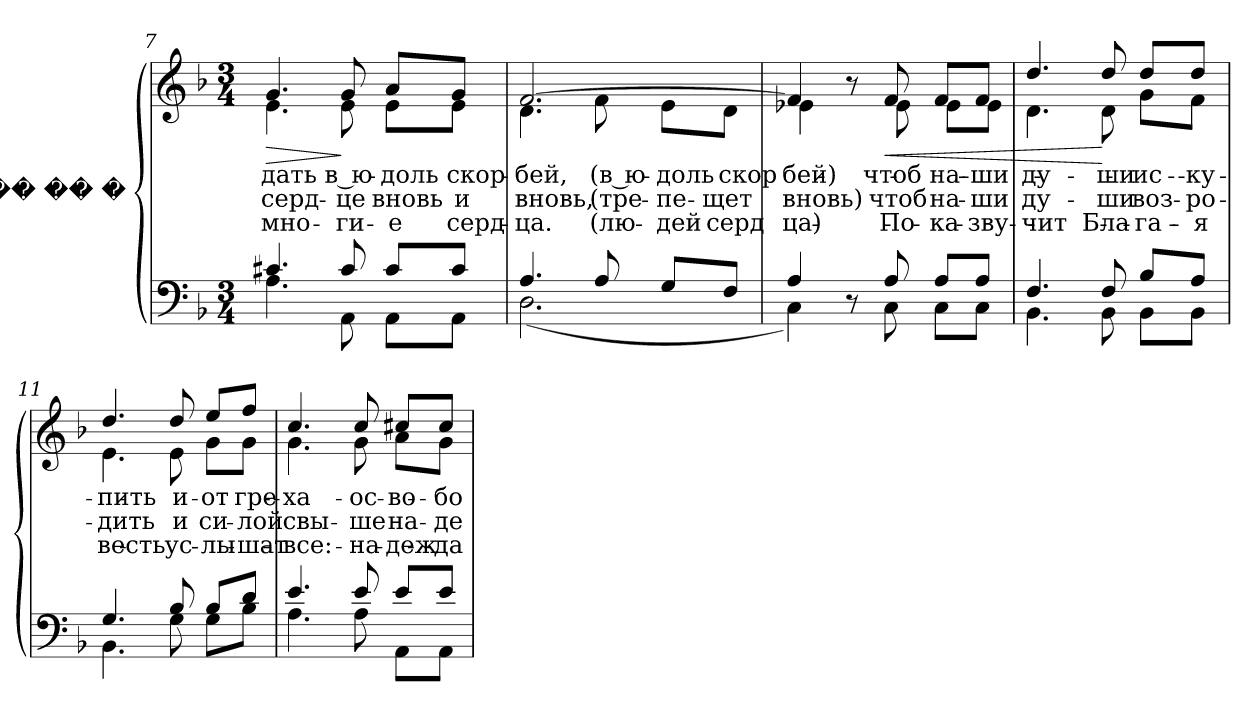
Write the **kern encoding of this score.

**kern	**kern	**text	**text	**text	**dynam
*part2	*part1	*part1	*part1	*part1	*part1
*staff2	*staff1	*staff1	*staff1	*staff1	*staff1
*I"��� �� �	*I"��� �� �	*	*	*	*
*clefF4	*clefG2	*	*	*	*
*k[b-]	*k[b-]	*	*	*	*
*F:	*F:	*	*	*	*
*M3/4	*M3/4	*	*	*	*
=7	=7	=7	=7	=7	=7
*^	*	*	*	*	*
!	!	!	!LO:LY:b:color=#000000	!LO:LY:b:color=#000000	!LO:LY:b:color=#000000	!LO:HP:b
*	*	*^	*	*	*	*
4.c#Xi/	4.Ai\	4.gi/	4.ei\	-дать	серд-	мно-	>
!	!	!	!	!LO:LY:b:color=#000000	!LO:LY:b:color=#000000	!LO:LY:b:color=#000000	!
8c#i/	8AAi\	8gi/	8ei\	в ю-	-це	-ги-	]
!	!	!	!	!LO:LY:b:color=#000000	!LO:LY:b:color=#000000	!LO:LY:b:color=#000000	!
8c#i/L	8AAi\L	8ai/L	8ei\L	-доль	вновь	-е	.
!	!	!	!	!LO:LY:b:color=#000000	!LO:LY:b:color=#000000	!LO:LY:b:color=#000000	!
8c#i/J	8AAi\J	8gi/J	8ei\J	скор-	и	серд-	.
=8	=8	=8	=8	=8	=8	=8	=8
!	!	!	!	!LO:LY:b:color=#000000	!LO:LY:b:color=#000000	!LO:LY:b:color=#000000	!
4.Ai/	(2.Di\	[>2.fi/	4.di\	-бей,	вновь,	-ца.	.
!	!	!	!	!LO:LY:b:color=#000000	!LO:LY:b:color=#000000	!LO:LY:b:color=#000000	!
8Ai/	.	.	8fi\	(в ю-	(тре-	(лю-	.
!	!	!	!	!LO:LY:b:color=#000000	!LO:LY:b:color=#000000	!LO:LY:b:color=#000000	!
8Gi/L	.	.	8ei\L	-доль	-пе-	-дей	.
!	!	!	!	!LO:LY:b:color=#000000	!LO:LY:b:color=#000000	!LO:LY:b:color=#000000	!
8Fi/J	.	.	8di\J	скор-	-щет	серд-	.
=9	=9	=9	=9	=9	=9	=9	=9
!	!	!	!	!LO:LY:b:color=#000000	!LO:LY:b:color=#000000	!LO:LY:b:color=#000000	!
4Ai/	4Ci\)	4fi/]	4e-Xi\	-бей)	вновь)	-ца)	.
8r	8ryy	8r	8ryy	.	.	.	.
!	!	!	!	!LO:LY:b:color=#000000	!LO:LY:b:color=#000000	!LO:LY:b:color=#000000	!LO:HP:b
8Ai/	8Ci\	8fi/	8e-i\	чтоб	чтоб	По-	<
!	!	!	!	!LO:LY:b:color=#000000	!LO:LY:b:color=#000000	!LO:LY:b:color=#000000	!
8Ai/L	8Ci\L	8fi/L	8e-i\L	на-	на-	-ка	.
!	!	!	!	!LO:LY:b:color=#000000	!LO:LY:b:color=#000000	!LO:LY:b:color=#000000	!
8Ai/J	8Ci\J	8fi/J	8e-i\J	-ши	-ши	зву-	.
=10	=10	=10	=10	=10	=10	=10	=10
!	!	!	!	!LO:LY:b:color=#000000	!LO:LY:b:color=#000000	!LO:LY:b:color=#000000	!
4.Fi/	4.BB-i\	4.ddi/	4.di\	ду-	ду-	-чит	.
!	!	!	!	!LO:LY:b:color=#000000	!LO:LY:b:color=#000000	!LO:LY:b:color=#000000	!
8Fi/	8BB-i\	8ddi/	8di\	-ши	-ши	Бла-	[
!	!	!	!	!LO:LY:b:color=#000000	!LO:LY:b:color=#000000	!LO:LY:b:color=#000000	!
8B-i/L	8BB-i\L	8ddi/L	8gi\L	ис-	воз-	-га-	.
!	!	!	!	!LO:LY:b:color=#000000	!LO:LY:b:color=#000000	!LO:LY:b:color=#000000	!
8Ai/J	8BB-i\J	8ddi/J	8fi\J	-ку-	-ро-	-я	.
!!LO:LB:g=z	!!
=11	=11	=11	=11	=11	=11	=11	=11
!	!	!	!	!LO:LY:b:color=#000000	!LO:LY:b:color=#000000	!LO:LY:b:color=#000000	!
4.Gi/	4.BB-i\	4.ddi/	4.ei\	-пить	-дить	весть	.
!	!	!	!	!LO:LY:b:color=#000000	!LO:LY:b:color=#000000	!LO:LY:b:color=#000000	!
8B-i/	8Gi\	8ddi/	8ei\	и	и	ус-	.
!	!	!	!	!LO:LY:b:color=#000000	!LO:LY:b:color=#000000	!LO:LY:b:color=#000000	!
8B-i/L	8Gi\L	8eei/L	8gi\L	от	си-	-лы-	.
!	!	!	!	!LO:LY:b:color=#000000	!LO:LY:b:color=#000000	!LO:LY:b:color=#000000	!
8di/J	8B-i\J	8ffi/J	8gi\J	гре-	-лой	-шат	.
=12	=12	=12	=12	=12	=12	=12	=12
!	!	!	!	!LO:LY:b:color=#000000	!LO:LY:b:color=#000000	!LO:LY:b:color=#000000	!
4.ei/	4.Ai\	4.cci/	4.gi\	-ха	свы-	все:	.
!	!	!	!	!LO:LY:b:color=#000000	!LO:LY:b:color=#000000	!LO:LY:b:color=#000000	!
8ei/	8Ai\	8cci/	8gi\	ос-	-ше	на-	.
!	!	!	!	!LO:LY:b:color=#000000	!LO:LY:b:color=#000000	!LO:LY:b:color=#000000	!
8ei/L	8AAi\L	8cc#Xi/L	8ai\L	-во-	на-	-деж-	.
!	!	!	!	!LO:LY:b:color=#000000	!LO:LY:b:color=#000000	!LO:LY:b:color=#000000	!
8ei/J	8AAi\J	8cc#i/J	8gi\J	-бо-	-де-	-да	.
*v	*v	*	*	*	*	*	*
*	*v	*v	*	*	*	*
=	=	=	=	=	=
*-	*-	*-	*-	*-	*-
